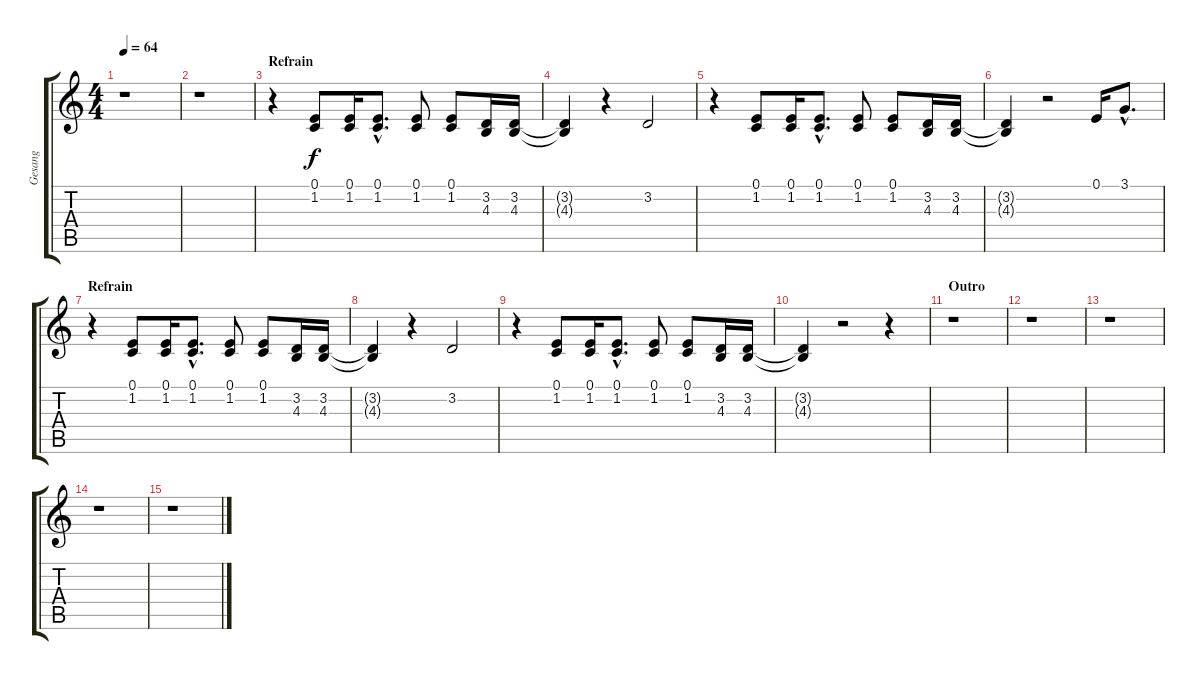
\track ("Gesang" "Gesang") {instrument altosax}
\staff {score tabs}
\tuning (E4 B3 G3 D3 A2 E2) {hide}
\ts (4 4)
\tempo 64
\clef g2
\ks c
r.1{dy f} |
r.1 |
\section ("" "Refrain")
r.4 (0.1 1.2).8 (0.1 1.2).16 (0.1{hac} 1.2{hac}).8{d} (0.1 1.2).8 (0.1 1.2).8 (3.2 4.3).16 (3.2 4.3).16 |
(3.2{t} 4.3{t}).4 r.4 3.2.2 |
r.4 (0.1 1.2).8 (0.1 1.2).16 (0.1{hac} 1.2{hac}).8{d} (0.1 1.2).8 (0.1 1.2).8 (3.2 4.3).16 (3.2 4.3).16 |
(3.2{t} 4.3{t}).4 r.2 0.1.16 3.1{hac}.8{d} |
\section ("" "Refrain")
r.4 (0.1 1.2).8 (0.1 1.2).16 (0.1{hac} 1.2{hac}).8{d} (0.1 1.2).8 (0.1 1.2).8 (3.2 4.3).16 (3.2 4.3).16 |
(3.2{t} 4.3{t}).4 r.4 3.2.2 |
r.4 (0.1 1.2).8 (0.1 1.2).16 (0.1{hac} 1.2{hac}).8{d} (0.1 1.2).8 (0.1 1.2).8 (3.2 4.3).16 (3.2 4.3).16 |
(3.2{t} 4.3{t}).4 r.2 r.4 |
\section ("" "Outro")
r.1 |
r.1 |
r.1 |
r.1 |
r.1
